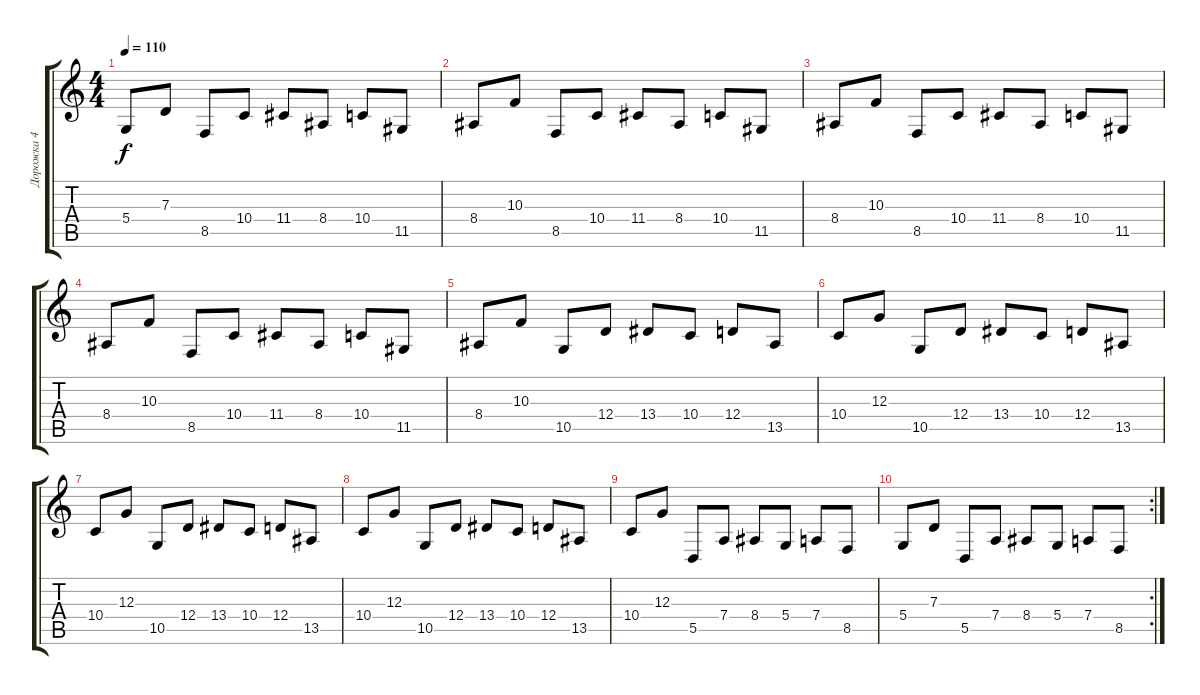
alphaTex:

\track ("Дорожка 4" "Дорожка 4") {instrument pad1newage}
\staff {score tabs}
\tuning (E4 B3 G3 D3 A2 E2) {hide}
\ts (4 4)
\tempo 110
\clef g2
\ks c
5.4.8{dy f} 7.3.8 8.5.8 10.4.8 11.4.8 8.4.8 10.4.8 11.5.8 |
8.4.8 10.3.8 8.5.8 10.4.8 11.4.8 8.4.8 10.4.8 11.5.8 |
8.4.8 10.3.8 8.5.8 10.4.8 11.4.8 8.4.8 10.4.8 11.5.8 |
8.4.8 10.3.8 8.5.8 10.4.8 11.4.8 8.4.8 10.4.8 11.5.8 |
8.4.8 10.3.8 10.5.8 12.4.8 13.4.8 10.4.8 12.4.8 13.5.8 |
10.4.8 12.3.8 10.5.8 12.4.8 13.4.8 10.4.8 12.4.8 13.5.8 |
10.4.8 12.3.8 10.5.8 12.4.8 13.4.8 10.4.8 12.4.8 13.5.8 |
10.4.8 12.3.8 10.5.8 12.4.8 13.4.8 10.4.8 12.4.8 13.5.8 |
10.4.8 12.3.8 5.5.8 7.4.8 8.4.8 5.4.8 7.4.8 8.5.8 |
\rc 2
5.4.8 7.3.8 5.5.8 7.4.8 8.4.8 5.4.8 7.4.8 8.5.8
